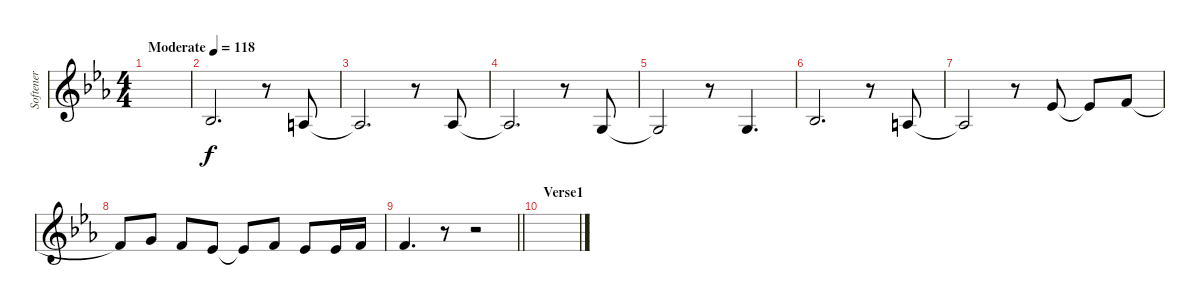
\track ("Softener" "Softener") {instrument lead3calliope}
\staff {score}
\tuning (E4 B3 G3 D3 A2 E2) {hide}
\ts (4 4)
\tempo (118 "Moderate")
\clef g2
\ks eb
|
3.3.2{d} r.8 2.3.8 |
2.3{t}.2{d} r.8 1.3.8 |
1.3{t}.2{d} r.8 0.3.8 |
0.3{t}.2 r.8 0.3.4{d} |
3.3.2{d} r.8 2.3.8 |
2.3{t}.2 r.8 4.2.8 4.2{t}.8 1.1.8 |
1.1{t}.8 3.1.8 1.1.8 4.2.8 4.2{t}.8 1.1.8 4.2.8 4.2.16 1.1.16 |
\barLineRight lightlight
1.1.4{d} r.8 r.2 |
\section ("" "Verse1")
